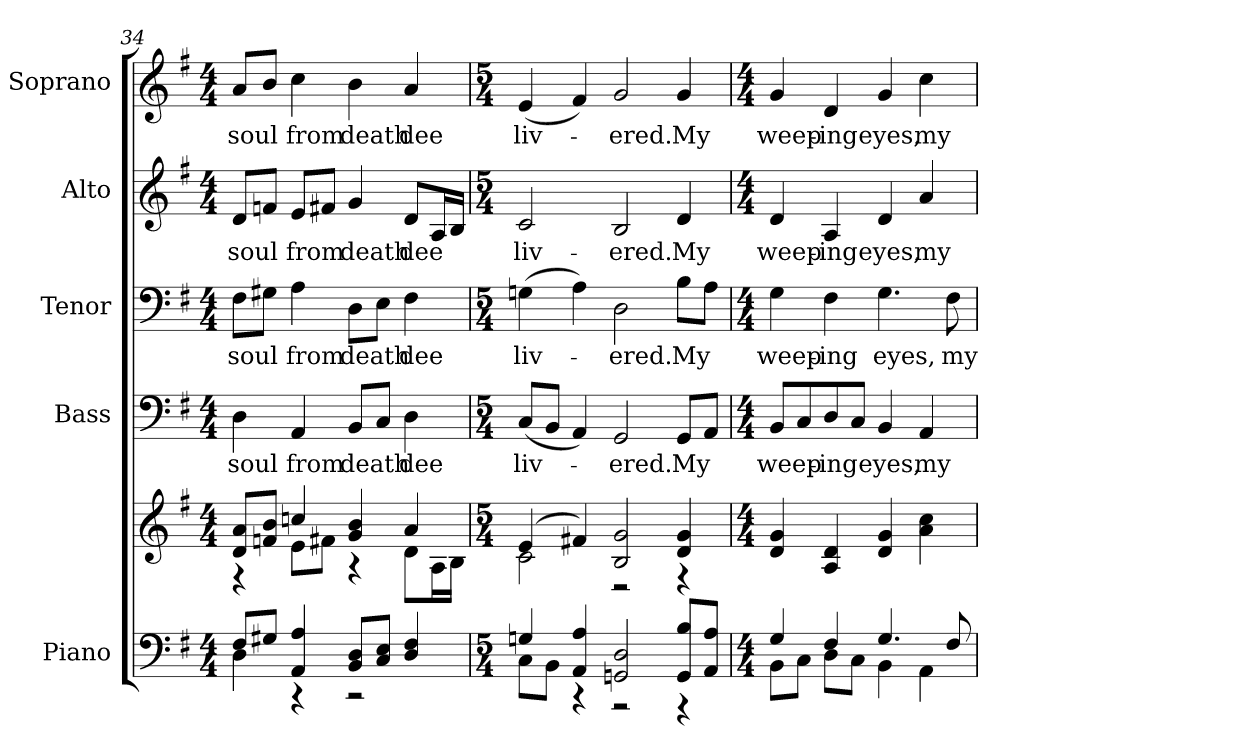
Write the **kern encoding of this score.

**kern	**kern	**kern	**text	**kern	**text	**kern	**text	**kern	**text
*part5	*part5	*part4	*part4	*part3	*part3	*part2	*part2	*part1	*part1
*staff6	*staff5	*staff4	*staff4	*staff3	*staff3	*staff2	*staff2	*staff1	*staff1
*I"Piano	*	*I"Bass	*	*I"Tenor	*	*I"Alto	*	*I"Soprano	*
*I'Pno.	*	*I'B.	*	*I'T.	*	*I'A.	*	*I'S.	*
*clefF4	*clefG2	*clefF4	*	*clefF4	*	*clefG2	*	*clefG2	*
*k[f#]	*k[f#]	*k[f#]	*	*k[f#]	*	*k[f#]	*	*k[f#]	*
*G:	*G:	*G:	*	*G:	*	*G:	*	*G:	*
*M4/4	*M4/4	*M4/4	*	*M4/4	*	*M4/4	*	*M4/4	*
=34	=34	=34	=34	=34	=34	=34	=34	=34	=34
*^	*^	*	*	*	*	*	*	*	*
!	!	!	!	!	!LO:LY:b:color=#000000	!	!	!	!	!	!
!	!	!	!	!	!	!	!LO:LY:b:color=#000000	!	!	!	!
!	!	!	!	!	!	!	!	!	!LO:LY:b:color=#000000	!	!
!	!	!	!	!	!	!	!	!	!	!	!LO:LY:b:color=#000000
8F#i/L	4Di\	8di/ 8aiL	4r	4Di\	soul	8F#i\L	soul	8di/L	soul	8ai/L	soul
8G#Xi/J	.	8fni/ 8biJ	.	.	.	8G#Xi\J	.	8fni/J	.	8bi/J	.
!	!	!	!	!	!LO:LY:b:color=#000000	!	!	!	!	!	!
!	!	!	!	!	!	!	!LO:LY:b:color=#000000	!	!	!	!
!	!	!	!	!	!	!	!	!	!LO:LY:b:color=#000000	!	!
!	!	!	!	!	!	!	!	!	!	!	!LO:LY:b:color=#000000
4AAi/ 4Ai	4r	4ccni/	8ei\L	4AAi/	from	4Ai\	from	8ei/L	from	4cci\	from
.	.	.	8f#Xi\J	.	.	.	.	8f#Xi/J	.	.	.
!	!	!	!	!	!LO:LY:b:color=#000000	!	!	!	!	!	!
!	!	!	!	!	!	!	!LO:LY:b:color=#000000	!	!	!	!
!	!	!	!	!	!	!	!	!	!LO:LY:b:color=#000000	!	!
!	!	!	!	!	!	!	!	!	!	!	!LO:LY:b:color=#000000
8BBi/ 8DiL	2r	4gi/ 4bi	4r	8BBi/L	death	8Di\L	death	4gi/	death	4bi\	death
8Ci/ 8EiJ	.	.	.	8Ci/J	.	8Ei\J	.	.	.	.	.
!	!	!	!	!	!LO:LY:b:color=#000000	!	!	!	!	!	!
!	!	!	!	!	!	!	!LO:LY:b:color=#000000	!	!	!	!
!	!	!	!	!	!	!	!	!	!LO:LY:b:color=#000000	!	!
!	!	!	!	!	!	!	!	!	!	!	!LO:LY:b:color=#000000
4Di/ 4F#i	.	4ai/	8di\L	4Di\	dee	4F#i\	dee	8di/L	dee	4ai/	dee
.	.	.	16Ai\L	.	.	.	.	16Ai/L	.	.	.
.	.	.	16Bi\JJ	.	.	.	.	16Bi/JJ	.	.	.
!!LO:LB:g=z
=35	=35	=35	=35	=35	=35	=35	=35	=35	=35	=35	=35
*M5/4	*	*M5/4	*	*M5/4	*	*M5/4	*	*M5/4	*	*M5/4	*
!	!	!	!	!	!LO:LY:b:color=#000000	!	!	!	!	!	!
!	!	!	!	!	!	!	!LO:LY:b:color=#000000	!	!	!	!
!	!	!	!	!	!	!	!	!	!LO:LY:b:color=#000000	!	!
!	!	!	!	!	!	!	!	!	!	!	!LO:LY:b:color=#000000
4Gni/	8Ci\L	(4ei/	2ci\	(8Ci/L	liv-	(4Gni\	liv-	2ci/	liv-	(4ei/	liv-
.	8BBi\J	.	.	8BBi/J	.	.	.	.	.	.	.
4AAi/ 4Ai	4r	4f#Xi/)	.	4AAi/)	.	4Ai\)	.	.	.	4f#i/)	.
!	!	!	!	!	!LO:LY:b:color=#000000	!	!	!	!	!	!
!	!	!	!	!	!	!	!LO:LY:b:color=#000000	!	!	!	!
!	!	!	!	!	!	!	!	!	!LO:LY:b:color=#000000	!	!
!	!	!	!	!	!	!	!	!	!	!	!LO:LY:b:color=#000000
2GGni/ 2Di	2r	2Bi/ 2gi	2r	2GGi/	-ered.	2Di\	-ered.	2Bi/	-ered.	2gi/	-ered.
!	!	!	!	!	!LO:LY:b:color=#000000	!	!	!	!	!	!
!	!	!	!	!	!	!	!LO:LY:b:color=#000000	!	!	!	!
!	!	!	!	!	!	!	!	!	!LO:LY:b:color=#000000	!	!
!	!	!	!	!	!	!	!	!	!	!	!LO:LY:b:color=#000000
8GGi/ 8BiL	4r	4di/ 4gi	4r	8GGi/L	My	8Bi\L	My	4di/	My	4gi/	My
8AAi/ 8AiJ	.	.	.	8AAi/J	.	8Ai\J	.	.	.	.	.
*	*	*v	*v	*	*	*	*	*	*	*	*
=36	=36	=36	=36	=36	=36	=36	=36	=36	=36	=36
*M4/4	*	*M4/4	*M4/4	*	*M4/4	*	*M4/4	*	*M4/4	*
!	!	!	!	!LO:LY:b:color=#000000	!	!	!	!	!	!
!	!	!	!	!	!	!LO:LY:b:color=#000000	!	!	!	!
!	!	!	!	!	!	!	!	!LO:LY:b:color=#000000	!	!
!	!	!	!	!	!	!	!	!	!	!LO:LY:b:color=#000000
4Gi/	8BBi\L	4di/ 4gi	8BBi/L	weep-	4Gi\	weep-	4di/	weep-	4gi/	weep-
.	8Ci\J	.	8Ci/	.	.	.	.	.	.	.
!	!	!	!	!LO:LY:b:color=#000000	!	!	!	!	!	!
!	!	!	!	!	!	!LO:LY:b:color=#000000	!	!	!	!
!	!	!	!	!	!	!	!	!LO:LY:b:color=#000000	!	!
!	!	!	!	!	!	!	!	!	!	!LO:LY:b:color=#000000
4F#i/	8Di\L	4Ai/ 4di	8Di/	-ing	4F#i\	-ing	4Ai/	-ing	4di/	-ing
.	8Ci\J	.	8Ci/J	.	.	.	.	.	.	.
!	!	!	!	!LO:LY:b:color=#000000	!	!	!	!	!	!
!	!	!	!	!	!	!LO:LY:b:color=#000000	!	!	!	!
!	!	!	!	!	!	!	!	!LO:LY:b:color=#000000	!	!
!	!	!	!	!	!	!	!	!	!	!LO:LY:b:color=#000000
4.Gi/	4BBi\	4di/ 4gi	4BBi/	eyes,	4.Gi\	eyes,	4di/	eyes,	4gi/	eyes,
!	!	!	!	!LO:LY:b:color=#000000	!	!	!	!	!	!
!	!	!	!	!	!	!	!	!LO:LY:b:color=#000000	!	!
!	!	!	!	!	!	!	!	!	!	!LO:LY:b:color=#000000
.	4AAi\	4ai\ 4cci	4AAi/	my	.	.	4ai/	my	4cci\	my
!	!	!	!	!	!	!LO:LY:b:color=#000000	!	!	!	!
8F#i/	.	.	.	.	8F#i\	my	.	.	.	.
*v	*v	*	*	*	*	*	*	*	*	*
=	=	=	=	=	=	=	=	=	=
*-	*-	*-	*-	*-	*-	*-	*-	*-	*-
